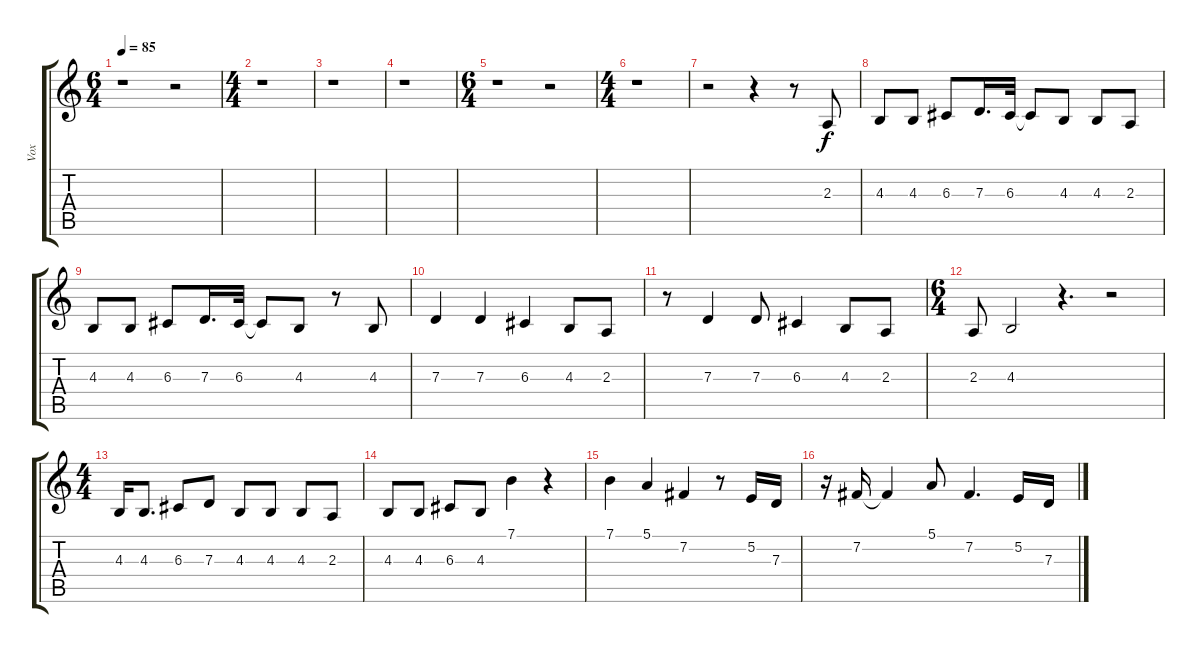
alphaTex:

\track ("Vox" "Vox") {instrument oboe}
\staff {score tabs}
\tuning (E4 B3 G3 D3 A2 E2) {hide}
\ts (6 4)
\tempo 85
\clef g2
\ks c
r.1{dy f instrument oboe} r.2 |
\ts (4 4)
r.1 |
r.1 |
r.1 |
\ts (6 4)
r.1 r.2 |
\ts (4 4)
r.1 |
r.2 r.4 r.8 2.3.8 |
4.3.8 4.3.8 6.3.8 7.3.16{d} 6.3.32 6.3{t}.8 4.3.8 4.3.8 2.3.8 |
4.3.8 4.3.8 6.3.8 7.3.16{d} 6.3.32 6.3{t}.8 4.3.8 r.8 4.3.8 |
7.3.4 7.3.4 6.3.4 4.3.8 2.3.8 |
r.8 7.3.4 7.3.8 6.3.4 4.3.8 2.3.8 |
\ts (6 4)
2.3.8 4.3.2 r.4{d} r.2 |
\ts (4 4)
4.3.16 4.3.8{d} 6.3.8 7.3.8 4.3.8 4.3.8 4.3.8 2.3.8 |
4.3.8 4.3.8 6.3.8 4.3.8 7.1.4 r.4 |
7.1.4 5.1.4 7.2.4 r.8 5.2.16 7.3.16 |
r.16 7.2.16 7.2{t}.4 5.1.8 7.2.4{d} 5.2.16 7.3.16
